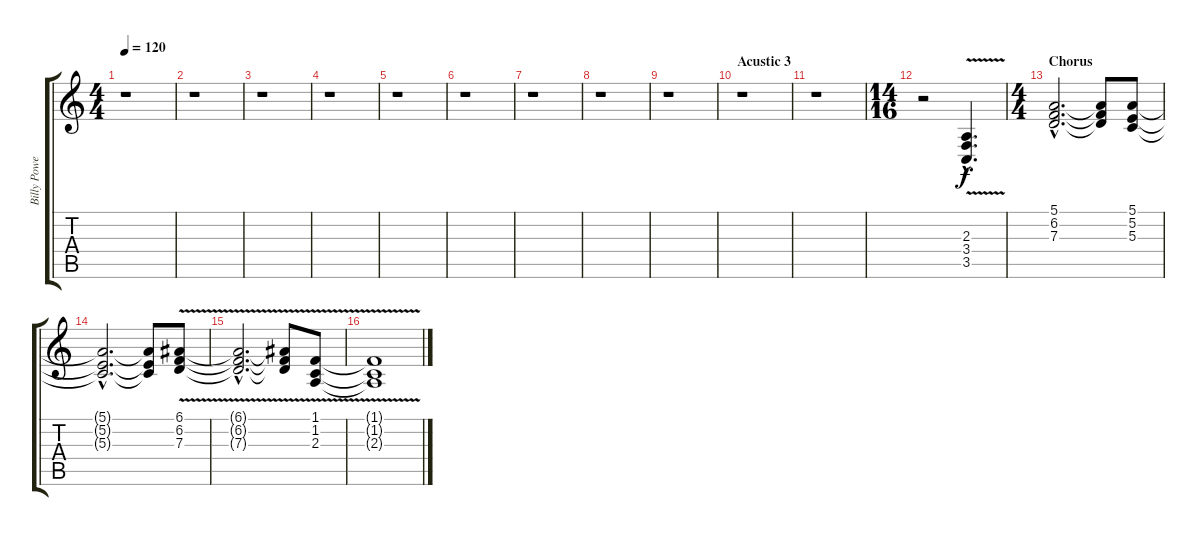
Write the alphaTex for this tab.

\track ("Billy Powell" "Billy Powe") {instrument drawbarorgan}
\staff {score tabs}
\tuning (E4 B3 G3 D3 A2 E2) {hide}
\ts (4 4)
\tempo 120
\clef g2
\ks c
r.1{dy f} |
r.1 |
r.1 |
r.1 |
r.1 |
r.1 |
r.1 |
r.1 |
r.1 |
\section ("" "Acustic 3")
r.1 |
r.1 |
\ts (14 16)
r.2 (2.3{v hac} 3.4{v hac} 3.5{v hac}).4{d} |
\ts (4 4)
\section ("" "Chorus")
(5.1{hac} 6.2{hac} 7.3{hac}).2{d} (5.1{t} 6.2{t} 7.3{t}).8 (5.1 5.2 5.3).8 |
(5.1{hac t} 5.2{hac t} 5.3{hac t}).2{d} (5.1{t} 5.2{t} 5.3{t}).8 (6.1{v} 6.2{v} 7.3{v}).8 |
(6.1{v hac t} 6.2{v hac t} 7.3{v hac t}).2{d} (6.1{v t} 6.2{v t} 7.3{v t}).8 (1.1{v} 1.2{v} 2.3{v}).8 |
(1.1{v t} 1.2{v t} 2.3{v t}).1
